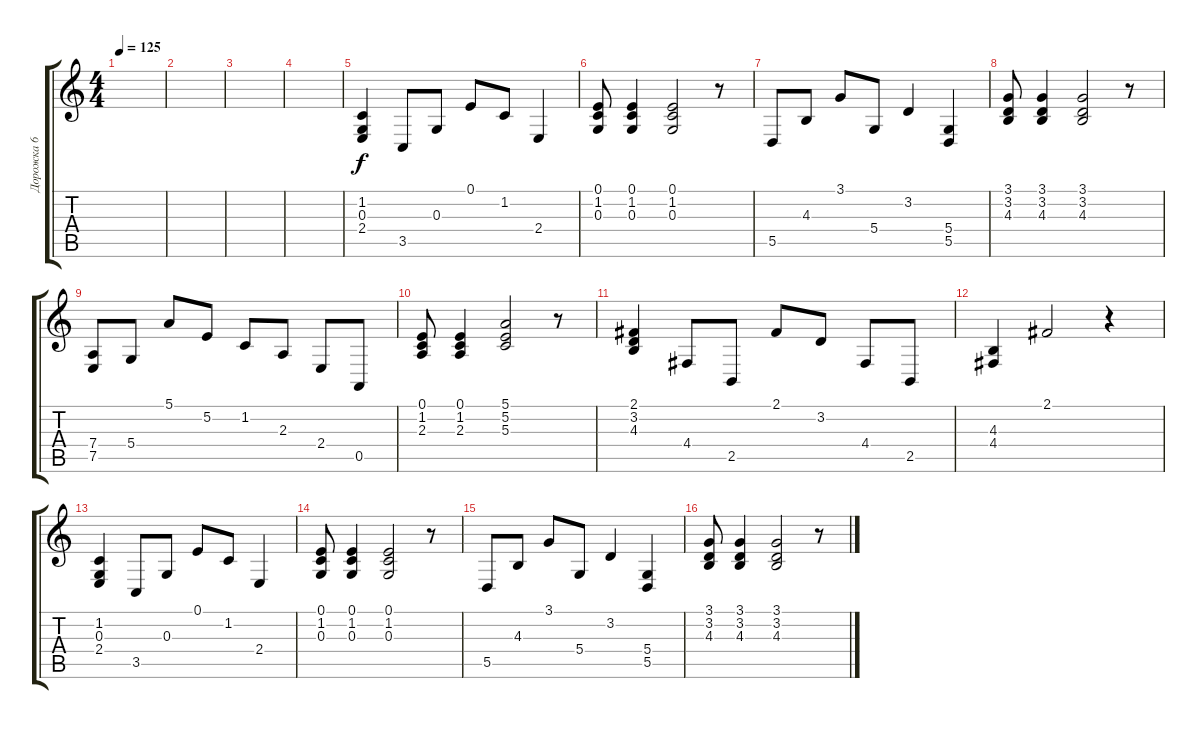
\track ("Дорожка 6" "Дорожка 6") {instrument acousticgrandpiano}
\staff {score tabs}
\tuning (E4 B3 G3 D3 A2 E2) {hide}
\ts (4 4)
\tempo 125
\clef g2
\ks c
|
|
|
|
(1.2 0.3 2.4).4 3.5.8 0.3.8 0.1.8 1.2.8 2.4.4 |
(0.1 1.2 0.3).8 (0.1 1.2 0.3).4 (0.1 1.2 0.3).2 r.8 |
5.5.8 4.3.8 3.1.8 5.4.8 3.2.4 (5.4 5.5).4 |
(3.1 3.2 4.3).8 (3.1 3.2 4.3).4 (3.1 3.2 4.3).2 r.8 |
(7.4 7.5).8 5.4.8 5.1.8 5.2.8 1.2.8 2.3.8 2.4.8 0.5.8 |
(0.1 1.2 2.3).8 (0.1 1.2 2.3).4 (5.1 5.2 5.3).2 r.8 |
(2.1 3.2 4.3).4 4.4.8 2.5.8 2.1.8 3.2.8 4.4.8 2.5.8 |
(4.3 4.4).4 2.1.2 r.4 |
(1.2 0.3 2.4).4 3.5.8 0.3.8 0.1.8 1.2.8 2.4.4 |
(0.1 1.2 0.3).8 (0.1 1.2 0.3).4 (0.1 1.2 0.3).2 r.8 |
5.5.8 4.3.8 3.1.8 5.4.8 3.2.4 (5.4 5.5).4 |
(3.1 3.2 4.3).8 (3.1 3.2 4.3).4 (3.1 3.2 4.3).2 r.8
